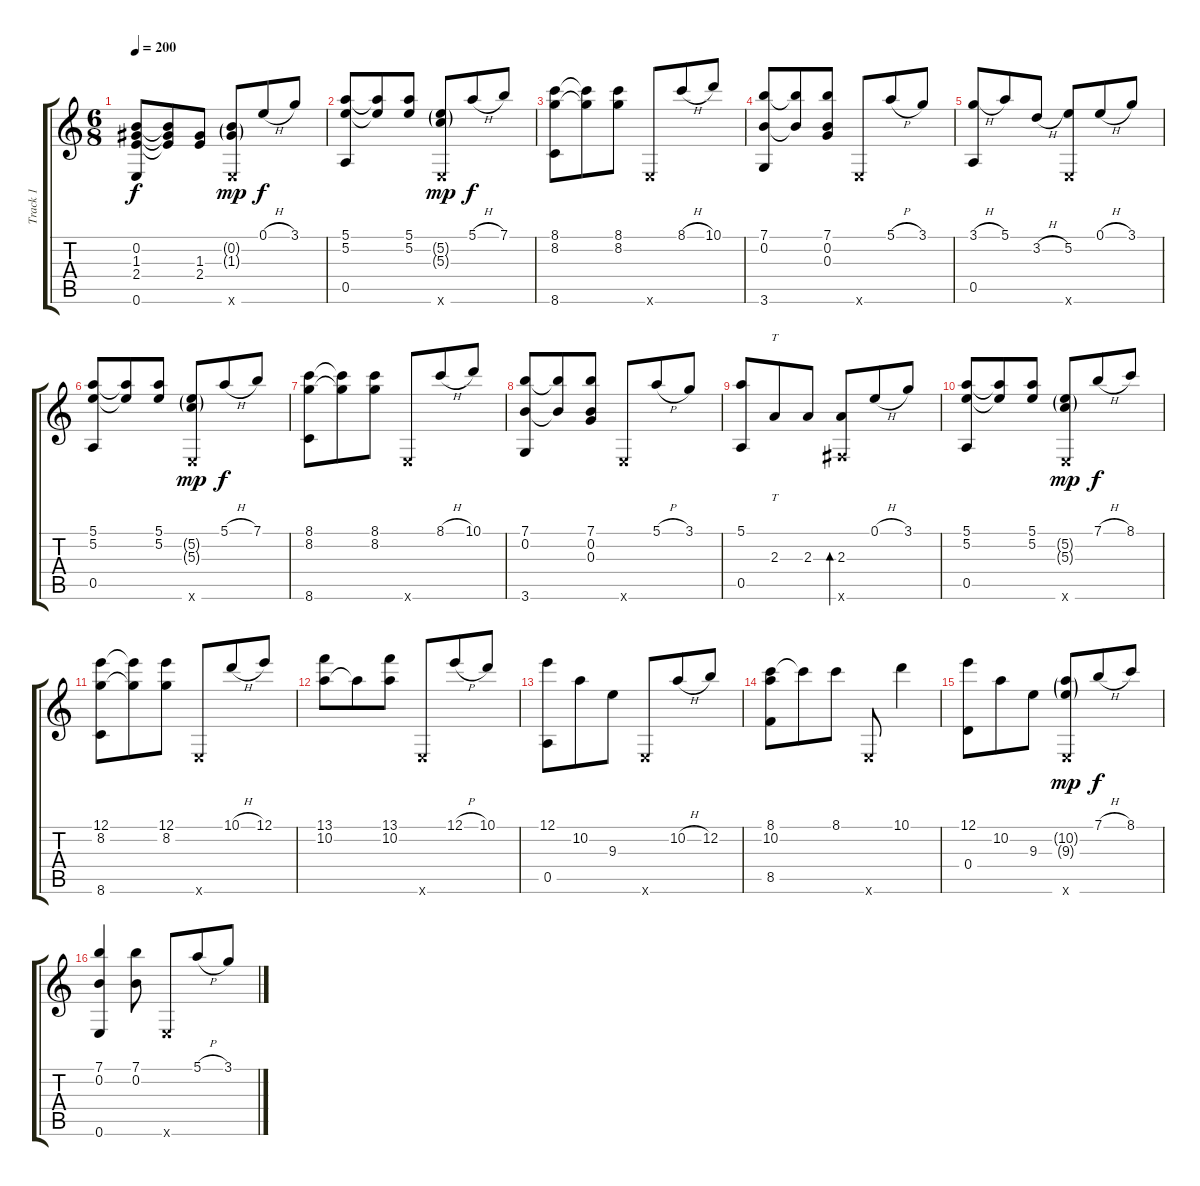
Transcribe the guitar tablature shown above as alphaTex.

\track ("Track 1" "Track 1") {instrument acousticguitarsteel}
\staff {score tabs}
\tuning (E4 B3 G3 D3 A2 E2) {hide}
\ts (6 8)
\tempo 200
\clef g2
\ks c
(0.2 1.3 2.4 0.6).8{dy f} (0.2{t} 1.3{t} 2.4{t}).8 (1.3 2.4).8 (0.2{g} 1.3{g} 0.6{x}).8{dy mp} 0.1{h}.8{dy f} 3.1.8 |
(5.1 5.2 0.5).8 (5.1{t} 5.2{t}).8 (5.1 5.2).8 (5.2{g} 5.3{g} 0.6{x}).8{dy mp} 5.1{h}.8{dy f} 7.1.8 |
(8.1 8.2 8.6).8 (8.1{t} 8.2{t}).8 (8.1 8.2).8 0.6{x}.8 8.1{h}.8 10.1.8 |
(7.1 0.2 3.6).8 (7.1{t} 0.2{t}).8 (7.1 0.2 0.3).8 0.6{x}.8 5.1{h}.8 3.1.8 |
(3.1{h} 0.5).8 5.1.8 3.2{h}.8 (5.2 0.6{x}).8 0.1{h}.8 3.1.8 |
(5.1 5.2 0.5).8 (5.1{t} 5.2{t}).8 (5.1 5.2).8 (5.2{g} 5.3{g} 0.6{x}).8{dy mp} 5.1{h}.8{dy f} 7.1.8 |
(8.1 8.2 8.6).8 (8.1{t} 8.2{t}).8 (8.1 8.2).8 0.6{x}.8 8.1{h}.8 10.1.8 |
(7.1 0.2 3.6).8 (7.1{t} 0.2{t}).8 (7.1 0.2 0.3).8 0.6{x}.8 5.1{h}.8 3.1.8 |
(5.1 0.5).8 2.3.8{tt} 2.3.8 (2.3 2.6{x}).8{bd 60} 0.1{h}.8 3.1.8 |
(5.1 5.2 0.5).8 (5.1{t} 5.2{t}).8 (5.1 5.2).8 (5.2{g} 5.3{g} 0.6{x}).8{dy mp} 7.1{h}.8{dy f} 8.1.8 |
(12.1 8.2 8.6).8 (12.1{t} 8.2{t}).8 (12.1 8.2).8 0.6{x}.8 10.1{h}.8 12.1.8 |
(13.1 10.2).8 10.2{t}.8 (13.1 10.2).8 0.6{x}.8 12.1{h}.8 10.1.8 |
(12.1 0.5).8 10.2.8 9.3.8 0.6{x}.8 10.2{h}.8 12.2.8 |
(8.1 10.2 8.5).8 8.1{t}.8 8.1.8 0.6{x}.8 10.1.4 |
(12.1 0.4).8 10.2.8 9.3.8 (10.2{g} 9.3{g} 0.6{x}).8{dy mp} 7.1{h}.8{dy f} 8.1.8 |
(7.1 0.2 0.6).4 (7.1 0.2).8 0.6{x}.8 5.1{h}.8 3.1.8
